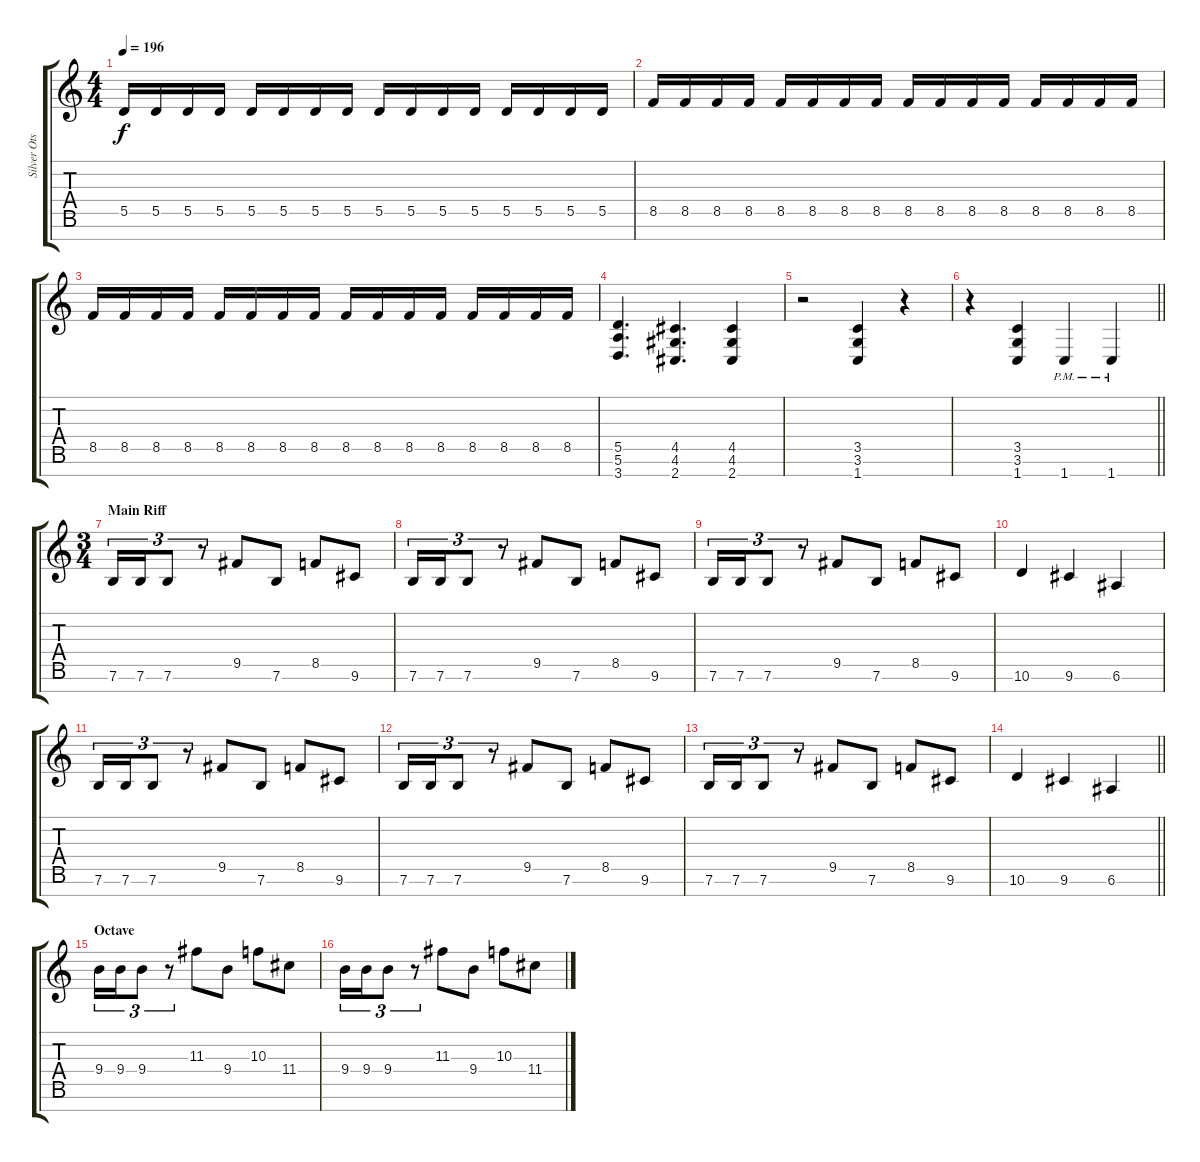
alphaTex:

\track ("Silver Ots (7-string)" "Silver Ots") {instrument distortionguitar}
\staff {score tabs}
\tuning (E4 B3 G3 D3 A2 E2 B1) {hide}
\ts (4 4)
\tempo 196
\clef g2
\ks c
5.5.16{dy f} 5.5.16 5.5.16 5.5.16 5.5.16 5.5.16 5.5.16 5.5.16 5.5.16 5.5.16 5.5.16 5.5.16 5.5.16 5.5.16 5.5.16 5.5.16 |
8.5.16 8.5.16 8.5.16 8.5.16 8.5.16 8.5.16 8.5.16 8.5.16 8.5.16 8.5.16 8.5.16 8.5.16 8.5.16 8.5.16 8.5.16 8.5.16 |
8.5.16 8.5.16 8.5.16 8.5.16 8.5.16 8.5.16 8.5.16 8.5.16 8.5.16 8.5.16 8.5.16 8.5.16 8.5.16 8.5.16 8.5.16 8.5.16 |
(5.5 5.6 3.7).4{d} (4.5 4.6 2.7).4{d} (4.5 4.6 2.7).4 |
r.2 (3.5 3.6 1.7).4 r.4 |
\barLineRight lightlight
r.4 (3.5 3.6 1.7).4 1.7{pm}.4 1.7{pm}.4 |
\ts (3 4)
\section ("" "Main Riff")
7.6.16{tu (3 2)} 7.6.16{tu (3 2)} 7.6.8{tu (3 2)} r.8{tu (3 2)} 9.5.8 7.6.8 8.5.8 9.6.8 |
7.6.16{tu (3 2)} 7.6.16{tu (3 2)} 7.6.8{tu (3 2)} r.8{tu (3 2)} 9.5.8 7.6.8 8.5.8 9.6.8 |
7.6.16{tu (3 2)} 7.6.16{tu (3 2)} 7.6.8{tu (3 2)} r.8{tu (3 2)} 9.5.8 7.6.8 8.5.8 9.6.8 |
10.6.4 9.6.4 6.6.4 |
7.6.16{tu (3 2)} 7.6.16{tu (3 2)} 7.6.8{tu (3 2)} r.8{tu (3 2)} 9.5.8 7.6.8 8.5.8 9.6.8 |
7.6.16{tu (3 2)} 7.6.16{tu (3 2)} 7.6.8{tu (3 2)} r.8{tu (3 2)} 9.5.8 7.6.8 8.5.8 9.6.8 |
7.6.16{tu (3 2)} 7.6.16{tu (3 2)} 7.6.8{tu (3 2)} r.8{tu (3 2)} 9.5.8 7.6.8 8.5.8 9.6.8 |
\barLineRight lightlight
10.6.4 9.6.4 6.6.4 |
\section ("" "Octave")
9.4.16{tu (3 2)} 9.4.16{tu (3 2)} 9.4.8{tu (3 2)} r.8{tu (3 2)} 11.3.8 9.4.8 10.3.8 11.4.8 |
9.4.16{tu (3 2)} 9.4.16{tu (3 2)} 9.4.8{tu (3 2)} r.8{tu (3 2)} 11.3.8 9.4.8 10.3.8 11.4.8
